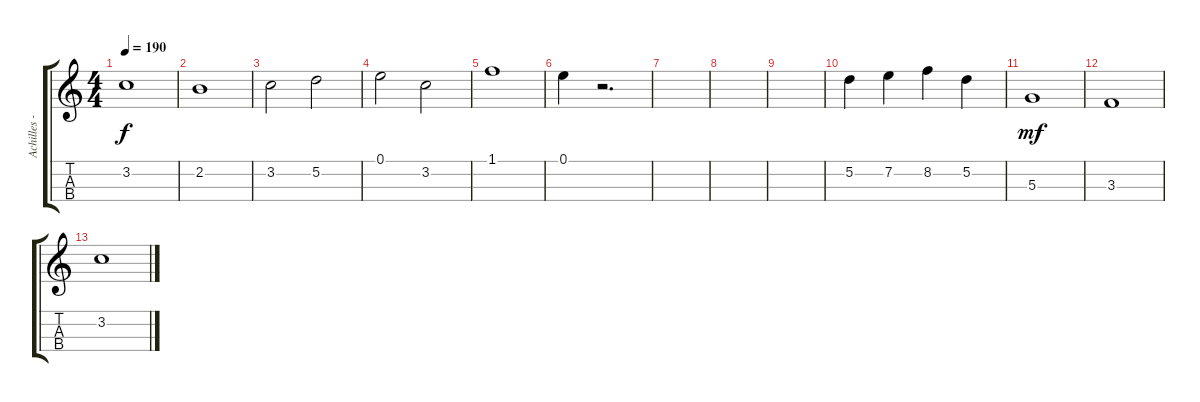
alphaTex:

\track ("Achilles - Violin" "Achilles -") {instrument violin}
\staff {score tabs}
\tuning (E5 A4 D4 G3) {hide}
\ts (4 4)
\tempo 190
\clef g2
\ks c
3.2.1{dy f volume 14} |
2.2.1{volume 13} |
3.2.2 5.2.2 |
0.1.2 3.2.2 |
1.1.1 |
0.1.4 r.2{d} |
|
|
|
5.2.4 7.2.4 8.2.4 5.2.4 |
5.3.1{dy mf} |
3.3.1 |
3.2.1
